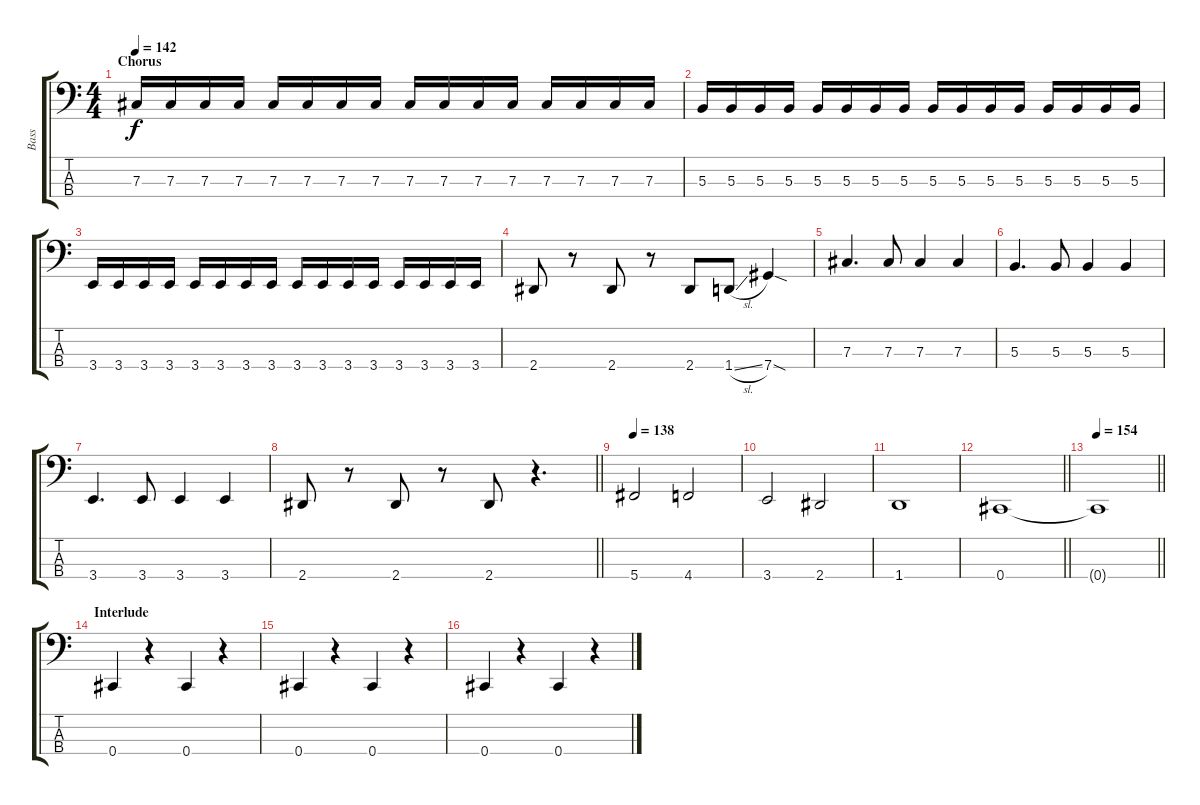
\track ("Bass" "Bass") {instrument electricbassfinger}
\staff {score tabs}
\tuning (E2 B1 Gb1 Db1) {hide}
\ts (4 4)
\section ("" "Chorus")
\tempo 142
\clef f4
\ks c
7.3.16{dy f} 7.3.16 7.3.16 7.3.16 7.3.16 7.3.16 7.3.16 7.3.16 7.3.16 7.3.16 7.3.16 7.3.16 7.3.16 7.3.16 7.3.16 7.3.16 |
5.3.16 5.3.16 5.3.16 5.3.16 5.3.16 5.3.16 5.3.16 5.3.16 5.3.16 5.3.16 5.3.16 5.3.16 5.3.16 5.3.16 5.3.16 5.3.16 |
3.4.16 3.4.16 3.4.16 3.4.16 3.4.16 3.4.16 3.4.16 3.4.16 3.4.16 3.4.16 3.4.16 3.4.16 3.4.16 3.4.16 3.4.16 3.4.16 |
2.4.8 r.8 2.4.8 r.8 2.4.8 1.4{sl}.8 7.4{sod}.4 |
7.3.4{d} 7.3.8 7.3.4 7.3.4 |
5.3.4{d} 5.3.8 5.3.4 5.3.4 |
3.4.4{d} 3.4.8 3.4.4 3.4.4 |
\barLineRight lightlight
2.4.8 r.8 2.4.8 r.8 2.4.8 r.4{d} |
\section ("" "")
\tempo 138
5.4.2 4.4.2 |
3.4.2 2.4.2 |
1.4.1 |
\barLineRight lightlight
0.4.1 |
\tempo 154
\barLineRight lightlight
0.4{t}.1 |
\section ("" "Interlude")
0.4.4 r.4 0.4.4 r.4 |
0.4.4 r.4 0.4.4 r.4 |
0.4.4 r.4 0.4.4 r.4
